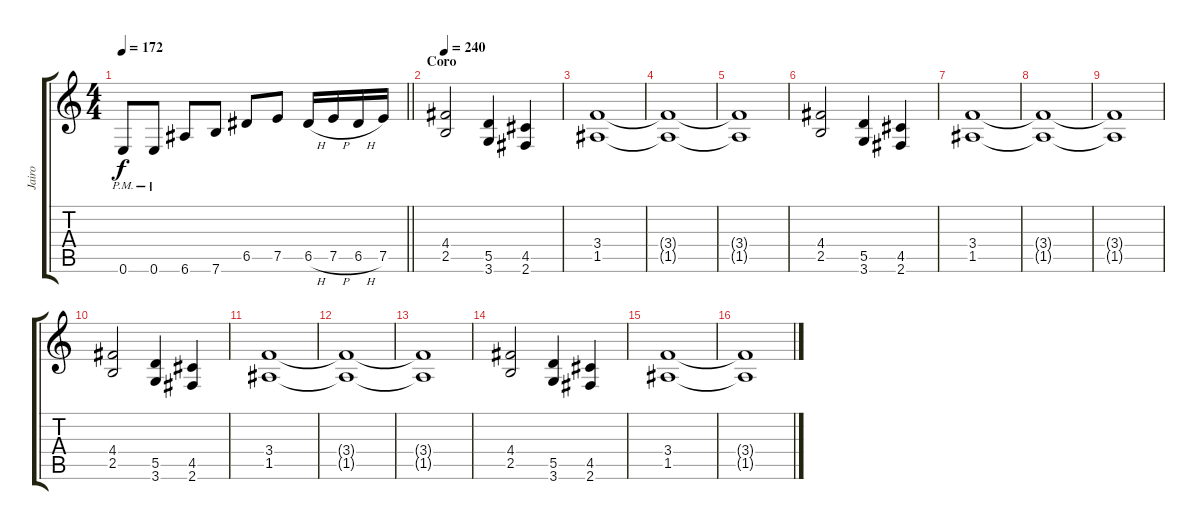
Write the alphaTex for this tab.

\track ("Jairo" "Jairo") {instrument distortionguitar}
\staff {score tabs}
\tuning (E4 B3 G3 D3 A2 E2) {hide}
\ts (4 4)
\tempo 172
\clef g2
\barLineRight lightlight
\ks c
0.6{pm}.8{dy f} 0.6{pm}.8 6.6.8 7.6.8 6.5.8 7.5.8 6.5{h}.16 7.5{h}.16 6.5{h}.16 7.5.16 |
\section ("" "Coro")
\tempo 240
(4.4 2.5).2 (5.5 3.6).4 (4.5 2.6).4 |
(3.4 1.5).1 |
(3.4{t} 1.5{t}).1 |
(3.4{t} 1.5{t}).1 |
(4.4 2.5).2 (5.5 3.6).4 (4.5 2.6).4 |
(3.4 1.5).1 |
(3.4{t} 1.5{t}).1 |
(3.4{t} 1.5{t}).1 |
(4.4 2.5).2 (5.5 3.6).4 (4.5 2.6).4 |
(3.4 1.5).1 |
(3.4{t} 1.5{t}).1 |
(3.4{t} 1.5{t}).1 |
(4.4 2.5).2 (5.5 3.6).4 (4.5 2.6).4 |
(3.4 1.5).1 |
(3.4{t} 1.5{t}).1
